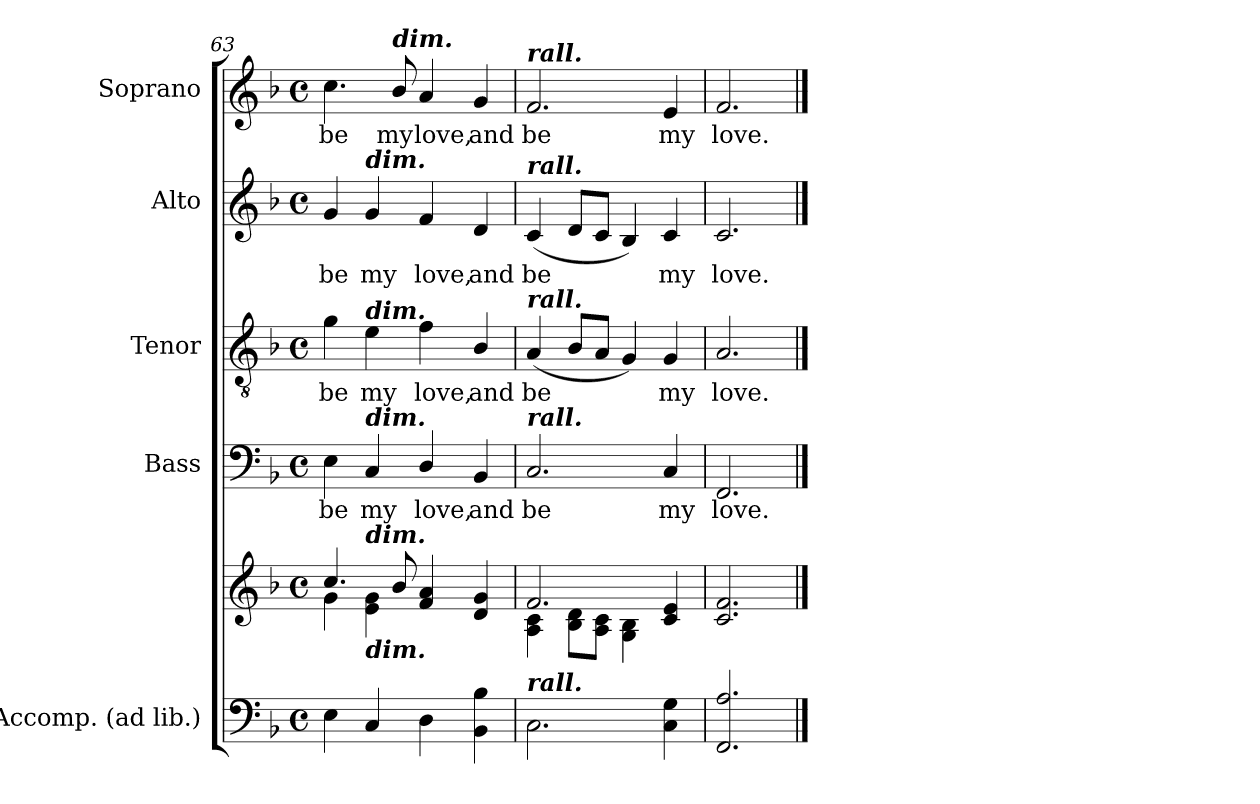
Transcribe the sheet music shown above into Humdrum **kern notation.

**kern	**kern	**kern	**text	**kern	**text	**kern	**text	**kern	**text
*part5	*part5	*part4	*part4	*part3	*part3	*part2	*part2	*part1	*part1
*staff6	*staff5	*staff4	*staff4	*staff3	*staff3	*staff2	*staff2	*staff1	*staff1
*I"Accomp. (ad lib.)	*	*I"Bass	*	*I"Tenor	*	*I"Alto	*	*I"Soprano	*
*	*	*I'B	*	*I'T	*	*I'A	*	*I'S	*
*clefF4	*clefG2	*clefF4	*	*clefGv2	*	*clefG2	*	*clefG2	*
*k[b-]	*k[b-]	*k[b-]	*	*k[b-]	*	*k[b-]	*	*k[b-]	*
*F:	*F:	*F:	*	*F:	*	*F:	*	*F:	*
*M4/4	*M4/4	*M4/4	*	*M4/4	*	*M4/4	*	*M4/4	*
*met(c)	*met(c)	*met(c)	*	*met(c)	*	*met(c)	*	*met(c)	*
=63	=63	=63	=63	=63	=63	=63	=63	=63	=63
*^	*^	*	*	*	*	*	*	*	*
!	!	!	!	!	!LO:LY:b	!	!LO:LY:b	!	!LO:LY:b	!	!LO:LY:b
1ryy	4E	4.cc/	4g\	4E	be	4g	be	4g	be	4.cc	be
!	!	!	!	!	!	!	!	!LO:TX:a:Bi:t=dim.	!	!	!
!	!	!	!	!	!	!LO:TX:a:Bi:t=dim.	!	!	!	!	!
!	!	!	!	!LO:TX:a:Bi:t=dim.	!	!	!	!	!	!	!
!	!	!	!LO:TX:a:Bi:t=dim.	!	!	!	!	!	!	!	!
!	!LO:TX:a:Bi:t=dim.	!	!	!	!	!	!	!	!	!	!
!	!	!	!	!	!LO:LY:b	!	!LO:LY:b	!	!LO:LY:b	!	!
.	4C/	.	4e\ 4g\	4C	my	4e	my	4g	my	.	.
!	!	!	!	!	!	!	!	!	!	!LO:TX:a:Bi:t=dim.	!
!	!	!	!	!	!	!	!	!	!	!	!LO:LY:b
.	.	8b-/	.	.	.	.	.	.	.	8b-/	my
!	!	!	!	!	!LO:LY:b	!	!LO:LY:b	!	!LO:LY:b	!	!LO:LY:b
.	4D\	4f/ 4a/	2ryy	4D/	love,	4f	love,	4f	love,	4a	love,
!	!	!	!	!	!LO:LY:b	!	!LO:LY:b	!	!LO:LY:b	!	!LO:LY:b
.	4BB- 4B-	4d/ 4g/	.	4BB-	and	4B-/	and	4d	and	4g	and
=64	=64	=64	=64	=64	=64	=64	=64	=64	=64	=64	=64
!	!	!	!	!	!	!	!	!	!	!LO:TX:a:Bi:t=rall.	!
!	!	!	!	!	!	!	!	!LO:TX:a:Bi:t=rall.	!	!	!
!	!	!	!	!	!	!LO:TX:a:Bi:t=rall.	!	!	!	!	!
!	!	!	!	!LO:TX:a:Bi:t=rall.	!	!	!	!	!	!	!
!LO:TX:a:Bi:t=rall.	!	!	!	!	!	!	!	!	!	!	!
!	!	!	!	!	!LO:LY:b	!	!LO:LY:b	!	!LO:LY:b	!	!LO:LY:b
1ryy	2.C	2.f/	4A\ 4c\	2.C	be	(<4A	be	(<4c	be	2.f	be
.	.	.	8B-\ 8d\L	.	.	8B-L	.	8dL	.	.	.
.	.	.	8A\ 8c\J	.	.	8AJ	.	8cJ	.	.	.
.	.	.	4G\ 4B-\	.	.	4G)	.	4B-)	.	.	.
!	!	!	!	!	!LO:LY:b	!	!LO:LY:b	!	!LO:LY:b	!	!LO:LY:b
.	4C 4G	4c/ 4e/	4ryy	4C	my	4G	my	4c	my	4e	my
=65	=65	=65	=65	=65	=65	=65	=65	=65	=65	=65	=65
!	!	!	!	!	!LO:LY:b	!	!LO:LY:b	!	!LO:LY:b	!	!LO:LY:b
2.ryy	2.FF 2.A	2.c/ 2.f/	2.ryy	2.FF	love.	2.A	love.	2.c	love.	2.f	love.
*v	*v	*	*	*	*	*	*	*	*	*	*
*	*v	*v	*	*	*	*	*	*	*	*
==	==	==	==	==	==	==	==	==	==
*-	*-	*-	*-	*-	*-	*-	*-	*-	*-
